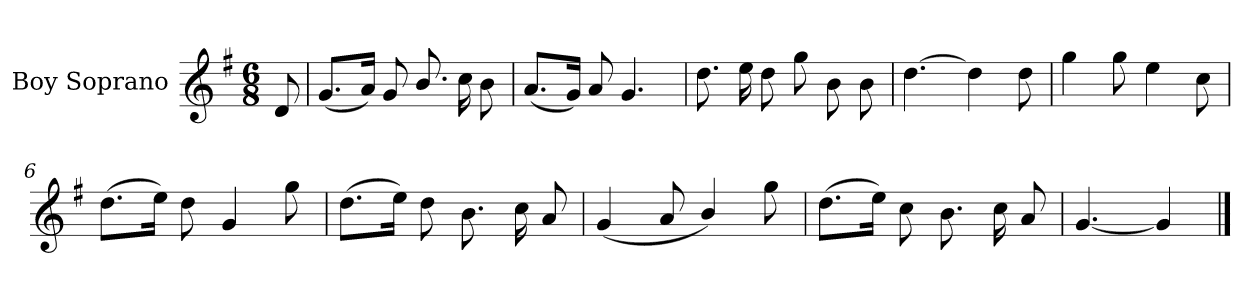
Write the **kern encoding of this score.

**kern
*part1
*staff1
*I"Boy Soprano
*I'B. S.
*clefG2
*k[f#]
*M6/8
*MM99
=
8d/
=1
(<8.g/L
16a/Jk)
8g/
8.b/
16cc\
8b\
=2
(<8.a/L
16g/Jk)
8a/
4.g/
=3
8.dd\
16ee\
8dd\
8gg\
8b\
8b\
=4
[4.dd\
4dd\]
8dd\
=5
4gg\
8gg\
4ee\
8cc\
!!LO:LB:g=z
=6
(>8.dd\L
16ee\Jk)
8dd\
4g/
8gg\
=7
(>8.dd\L
16ee\Jk)
8dd\
8.b\
16cc\
8a/
=8
(<4g/
8a/
4b/)
8gg\
=9
(>8.dd\L
16ee\Jk)
8cc\
8.b\
16cc\
8a/
=10
[4.g/
4g/]
==
*-
